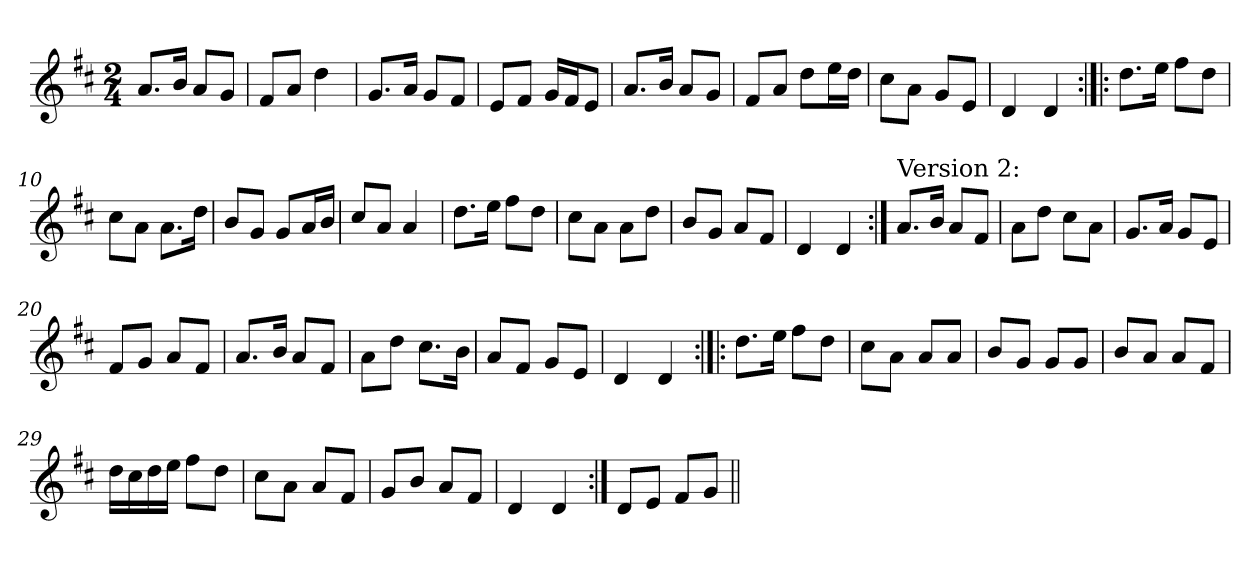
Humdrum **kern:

**kern
*part1
*staff1
*clefG2
*k[f#c#]
*D:
*M2/4
=1
8.a/L
16b/Jk
8a/L
8g/J
=2
8f#/L
8a/J
4dd\
=3
8.g/L
16a/Jk
8g/L
8f#/J
=4
8e/L
8f#/J
16g/LL
16f#/J
8e/J
=5
8.a/L
16b/Jk
8a/L
8g/J
=6
8f#/L
8a/J
8dd\L
16ee\L
16dd\JJ
=7
8cc#\L
8a\J
8g/L
8e/J
=8
4d/
4d/
=9:|!|:
8.dd\L
16ee\Jk
8ff#\L
8dd\J
=10
8cc#\L
8a\J
8.a\L
16dd\Jk
!!LO:LB:g=z
=11
8b/L
8g/J
8g/L
16a/L
16b/JJ
=12
8cc#/L
8a/J
4a/
=13
8.dd\L
16ee\Jk
8ff#\L
8dd\J
=14
8cc#\L
8a\J
8a\L
8dd\J
=15
8b/L
8g/J
8a/L
8f#/J
=16
4d/
4d/
=17:|!
!LO:TX:a:t=Version 2&colon;
8.a/L
16b/Jk
8a/L
8f#/J
=18
8a\L
8dd\J
8cc#\L
8a\J
=19
8.g/L
16a/Jk
8g/L
8e/J
=20
8f#/L
8g/J
8a/L
8f#/J
=21
8.a/L
16b/Jk
8a/L
8f#/J
!!LO:LB:g=z
=22
8a\L
8dd\J
8.cc#\L
16b\Jk
=23
8a/L
8f#/J
8g/L
8e/J
=24
4d/
4d/
=25:|!|:
8.dd\L
16ee\Jk
8ff#\L
8dd\J
=26
8cc#\L
8a\J
8a/L
8a/J
=27
8b/L
8g/J
8g/L
8g/J
=28
8b/L
8a/J
8a/L
8f#/J
=29
16dd\LL
16cc#\
16dd\
16ee\JJ
8ff#\L
8dd\J
=30
8cc#\L
8a\J
8a/L
8f#/J
=31
8g/L
8b/J
8a/L
8f#/J
!!LO:LB:g=z
=32
4d/
4d/
=33:|!
8d/L
8e/J
8f#/L
8g/J
=||
*-
